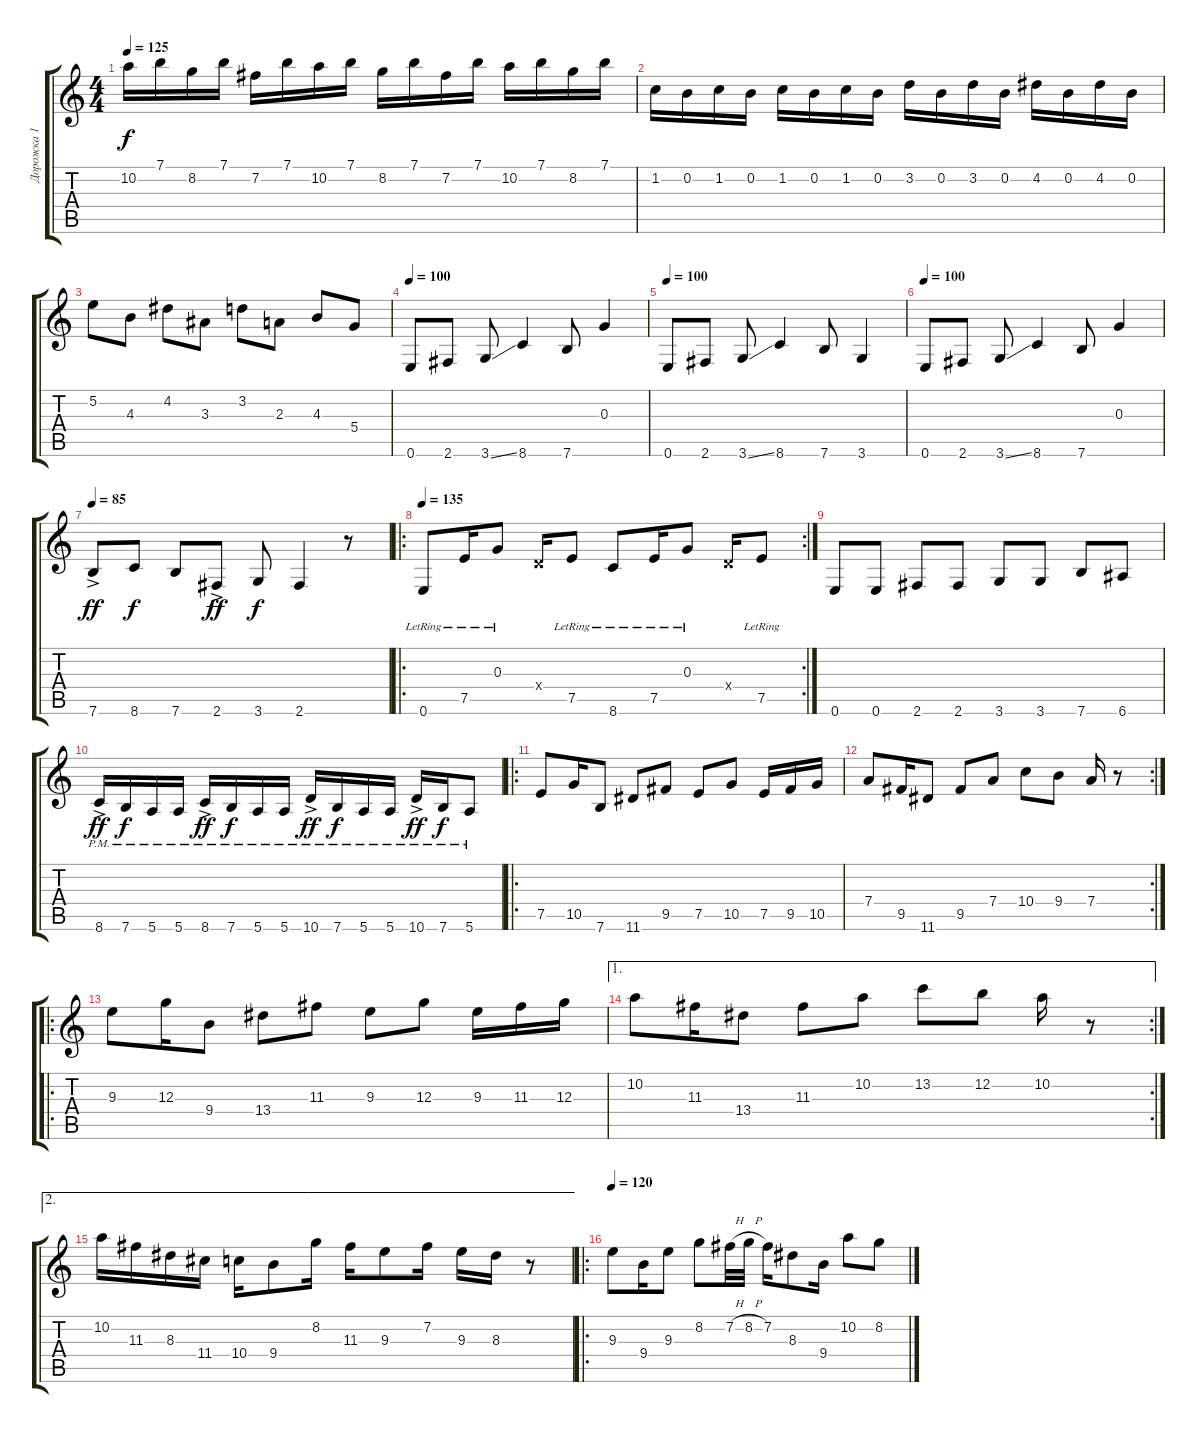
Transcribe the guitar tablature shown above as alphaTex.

\track ("Дорожка 1" "Дорожка 1") {instrument acousticguitarsteel}
\staff {score tabs}
\tuning (E4 B3 G3 D3 A2 E2) {hide}
\ts (4 4)
\tempo 125
\clef g2
\ks c
10.2.16{dy f} 7.1.16 8.2.16 7.1.16 7.2.16 7.1.16 10.2.16 7.1.16 8.2.16 7.1.16 7.2.16 7.1.16 10.2.16 7.1.16 8.2.16 7.1.16 |
1.2.16 0.2.16 1.2.16 0.2.16 1.2.16 0.2.16 1.2.16 0.2.16 3.2.16 0.2.16 3.2.16 0.2.16 4.2.16 0.2.16 4.2.16 0.2.16 |
5.2.8 4.3.8 4.2.8 3.3.8 3.2.8 2.3.8 4.3.8 5.4.8 |
\tempo 100
0.6.8 2.6.8 3.6{ss}.8 8.6.4 7.6.8 0.3.4 |
\tempo 100
0.6.8 2.6.8 3.6{ss}.8 8.6.4 7.6.8 3.6.4 |
\tempo 100
0.6.8 2.6.8 3.6{ss}.8 8.6.4 7.6.8 0.3.4 |
\tempo 85
7.6{ac}.8{dy ff} 8.6.8{dy f} 7.6.8 2.6{ac}.8{dy ff} 3.6.8{dy f} 2.6.4 r.8 |
\ro
\rc 2
\tempo 135
0.6{lr}.8 7.5{lr}.16 0.3{lr}.8 0.4{x}.16 7.5{lr}.8 8.6{lr}.8 7.5{lr}.16 0.3{lr}.8 0.4{x}.16 7.5{lr}.8 |
0.6.8 0.6.8 2.6.8 2.6.8 3.6.8 3.6.8 7.6.8 6.6.8 |
8.6{ac pm}.16{dy ff} 7.6{pm}.16{dy f} 5.6{pm}.16 5.6{pm}.16 8.6{ac pm}.16{dy ff} 7.6{pm}.16{dy f} 5.6{pm}.16 5.6{pm}.16 10.6{ac pm}.16{dy ff} 7.6{pm}.16{dy f} 5.6{pm}.16 5.6{pm}.16 10.6{ac pm}.16{dy ff} 7.6{pm}.16{dy f} 5.6{pm}.8 |
\ro
7.5.8 10.5.16 7.6.8 11.6.8 9.5.8 7.5.8 10.5.8 7.5.16 9.5.16 10.5.16 |
\rc 2
7.4.8 9.5.16 11.6.8 9.5.8 7.4.8 10.4.8 9.4.8 7.4.16 r.8 |
\ro
9.3.8 12.3.16 9.4.8 13.4.8 11.3.8 9.3.8 12.3.8 9.3.16 11.3.16 12.3.16 |
\ae 1
\rc 2
10.2.8 11.3.16 13.4.8 11.3.8 10.2.8 13.2.8 12.2.8 10.2.16 r.8 |
\ae 2
10.2.16 11.3.16 8.3.16 11.4.16 10.4.16 9.4.8 8.2.16 11.3.16 9.3.8 7.2.16 9.3.16 8.3.16 r.8 |
\ro
\tempo 120
9.3.8 9.4.16 9.3.8 8.2.8 7.2{h}.32 8.2{h}.32 7.2.16 8.3.8 9.4.16 10.2.8 8.2.8
